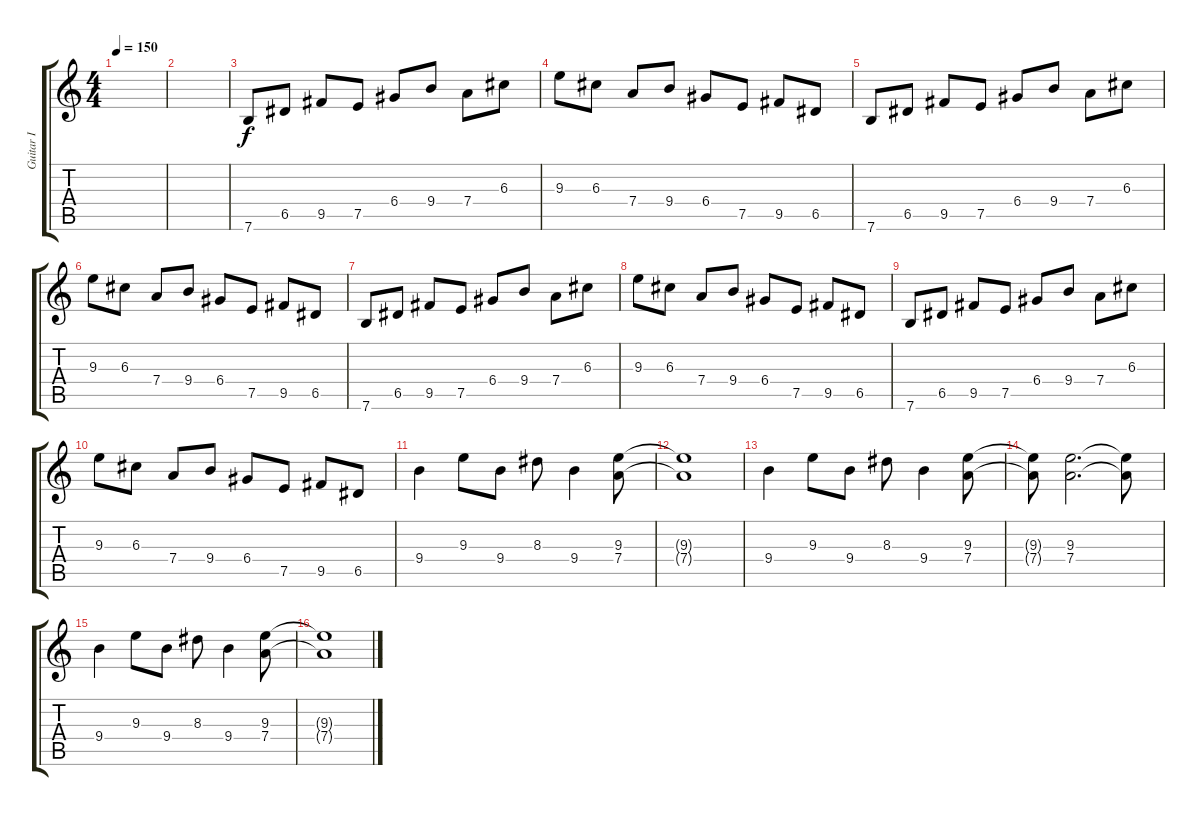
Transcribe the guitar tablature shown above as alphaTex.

\track ("Guitar I" "Guitar I") {instrument distortionguitar}
\staff {score tabs}
\tuning (E4 B3 G3 D3 A2 E2) {hide}
\ts (4 4)
\tempo 150
\clef g2
\ks c
|
|
7.6.8 6.5.8 9.5.8 7.5.8 6.4.8 9.4.8 7.4.8 6.3.8 |
9.3.8 6.3.8 7.4.8 9.4.8 6.4.8 7.5.8 9.5.8 6.5.8 |
7.6.8 6.5.8 9.5.8 7.5.8 6.4.8 9.4.8 7.4.8 6.3.8 |
9.3.8 6.3.8 7.4.8 9.4.8 6.4.8 7.5.8 9.5.8 6.5.8 |
7.6.8 6.5.8 9.5.8 7.5.8 6.4.8 9.4.8 7.4.8 6.3.8 |
9.3.8 6.3.8 7.4.8 9.4.8 6.4.8 7.5.8 9.5.8 6.5.8 |
7.6.8 6.5.8 9.5.8 7.5.8 6.4.8 9.4.8 7.4.8 6.3.8 |
9.3.8 6.3.8 7.4.8 9.4.8 6.4.8 7.5.8 9.5.8 6.5.8 |
9.4.4 9.3.8 9.4.8 8.3.8 9.4.4 (9.3 7.4).8 |
(9.3{t} 7.4{t}).1 |
9.4.4 9.3.8 9.4.8 8.3.8 9.4.4 (9.3 7.4).8 |
(9.3{t} 7.4{t}).8 (9.3 7.4).2{d} (9.3{t} 7.4{t}).8 |
9.4.4 9.3.8 9.4.8 8.3.8 9.4.4 (9.3 7.4).8 |
(9.3{t} 7.4{t}).1
